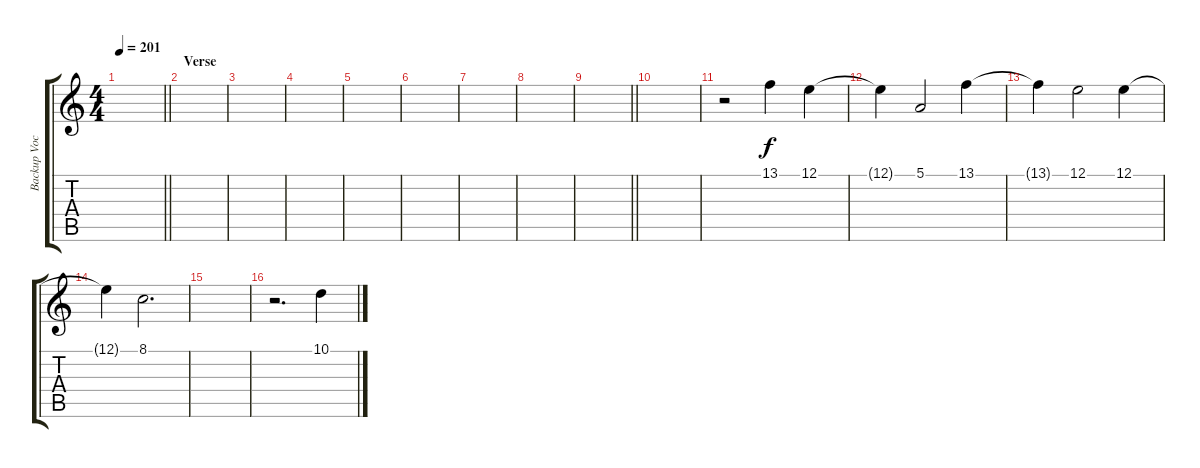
\track ("Backup Vocals" "Backup Voc") {instrument accordion}
\staff {score tabs}
\tuning (E4 B3 G3 D3 A2 E2) {hide}
\ts (4 4)
\tempo 201
\clef g2
\barLineRight lightlight
\ks c
|
\section ("" "Verse")
|
|
|
|
|
|
|
\barLineRight lightlight
|
|
r.2 13.1.4 12.1.4 |
12.1{t}.4 5.1.2 13.1.4 |
13.1{t}.4 12.1.2 12.1.4 |
12.1{t}.4 8.1.2{d} |
|
r.2{d} 10.1.4
